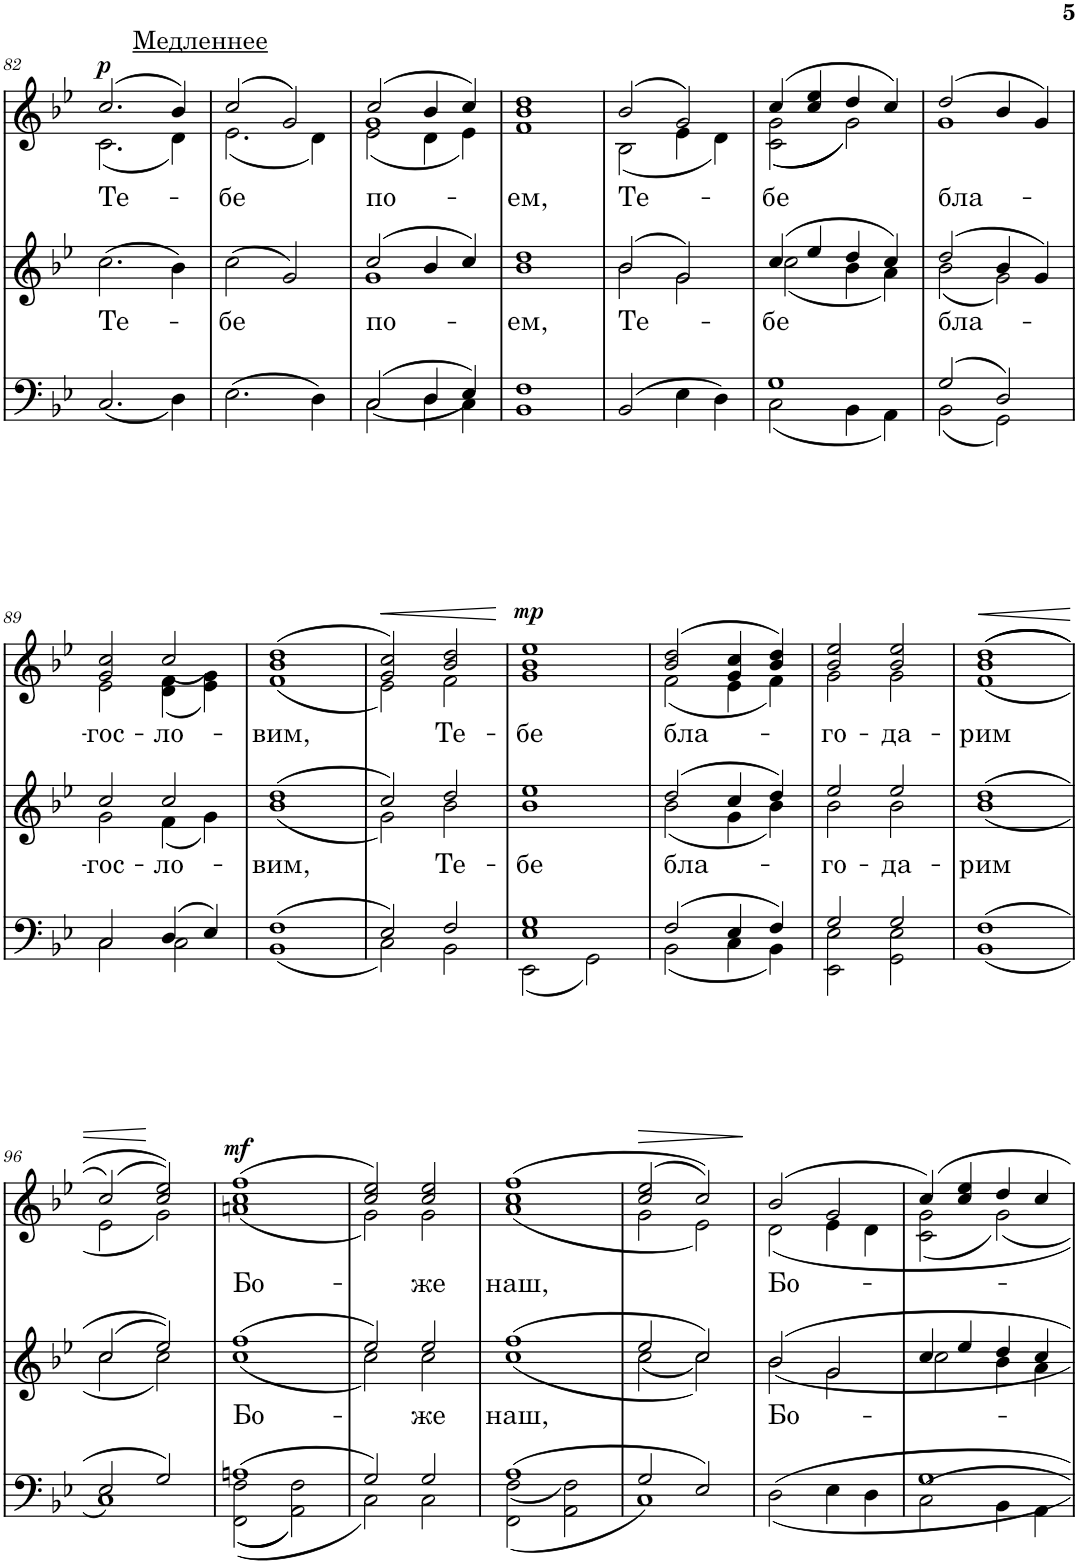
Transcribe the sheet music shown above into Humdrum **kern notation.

**kern	**kern	**text	**kern	**text	**dynam
*part3	*part2	*part2	*part1	*part1	*part1
*staff3	*staff2	*staff2	*staff1	*staff1	*staff1
*I"Б1 Б2	*I"T1 T2	*	*I"C1 C2 A	*	*
!!LO:PB:g=z
*clefF4	*clefG2	*	*clefG2	*	*
*k[b-e-]	*k[b-e-]	*	*k[b-e-]	*	*
*M2/2	*M2/2	*	*M2/2	*	*
*met(c|)	*met(c|)	*	*met(c|)	*	*
=82	=82	=82	=82	=82	=82
!	!	!	!LO:TX:a:t=Медленнее	!	!
!	!	!LO:LY:b	!	!LO:LY:b	!LO:DY:a
*	*	*	*^	*	*
(<2.C/	(2.cc\	Те-	(2.cc/	(2.c\	Те-	p
4D\)	4b-\)	.	4b-/)	4d\)	.	.
=83	=83	=83	=83	=83	=83	=83
!	!	!LO:LY:b	!	!	!LO:LY:b	!
(2.E-\	(2cc\	бе	(2cc/	(2.e-\	бе	.
.	2g/)	.	2g/)	.	.	.
4D\)	.	.	.	4d\)	.	.
=84	=84	=84	=84	=84	=84	=84
*^	*	*	*	*	*	*
!	!	!	!LO:LY:b	!	!	!LO:LY:b	!
*	*	*^	*	*	*^	*	*
((<2C/	2C\	(2cc/	1g	по-	(2cc/	(2e-\	1g	по-	.
4D/	4D\	4b-/	.	.	4b-/	4d\	.	.	.
4E-/))	4C\	4cc/)	.	.	4cc/)	4e-\)	.	.	.
*	*	*	*	*	*	*v	*v	*	*
=85	=85	=85	=85	=85	=85	=85	=85	=85
!	!	!	!	!LO:LY:b	!	!	!LO:LY:b	!
1F	1BB-	1dd	1b-	ем,	1b- 1dd	1f	ем,	.
=86	=86	=86	=86	=86	=86	=86	=86	=86
!	!	!	!	!LO:LY:b	!	!	!LO:LY:b	!
*v	*v	*	*	*	*	*	*	*
(2BB-/	(2b-/	2b-\	Те-	(2b-/	(2B-\	Те-	.
4E-\	2g/)	2g\	.	2g/)	4e-\	.	.
4D\)	.	.	.	.	4d\)	.	.
=87	=87	=87	=87	=87	=87	=87	=87
*^	*	*	*	*	*	*	*
!	!	!	!	!LO:LY:b	!	!	!LO:LY:b	!
1G	(2C\	(4cc/	(2cc\	бе	(4cc/	((2c\ 2g\	бе	.
.	.	4ee-/	.	.	4cc/ 4ee-/	.	.	.
.	4BB-\	4dd/	4b-\	.	4dd/	2g\))	.	.
.	4AA\)	4cc/)	4a\)	.	4cc/)	.	.	.
=88	=88	=88	=88	=88	=88	=88	=88	=88
!	!	!	!	!LO:LY:b	!	!	!LO:LY:b	!
(2G/	(2BB-\	(2dd/	(2b-\	бла-	(2dd/	1g	бла-	.
2D/)	2GG\)	4b-/	2g\)	.	4b-/	.	.	.
.	.	4g/)	.	.	4g/)	.	.	.
!!LO:LB:g=z	!!
=89	=89	=89	=89	=89	=89	=89	=89	=89
!	!	!	!	!LO:LY:b	!	!	!LO:LY:b	!
2C/	2C\	2cc/	2g\	гос-	2g/ 2cc/	2e-\	гос-	.
!	!	!	!	!LO:LY:b	!	!	!LO:LY:b	!
(4D/	2C\	2cc/	(4f\	-ло-	2cc/	((4d\ 4f\	-ло-	.
4E-/)	.	.	4g\)	.	.	4e-\ 4g\))	.	.
=90	=90	=90	=90	=90	=90	=90	=90	=90
!	!	!	!	!LO:LY:b	!	!	!LO:LY:b	!
(1F	(1BB-	(1dd	(1b-	-вим,	(1b- 1dd	(1f	-вим,	.
=91	=91	=91	=91	=91	=91	=91	=91	=91
!	!	!	!	!	!	!	!	!LO:HP:b
2E-/)	2C\)	2cc/)	2g\)	.	2g/ 2cc/)	2e-\)	.	<
!	!	!	!	!LO:LY:b	!	!	!LO:LY:b	!
2F/	2BB-\	2dd/	2b-\	Те-	2b-/ 2dd/	2f\	Те-	.
*v	*v	*	*	*	*v	*v	*	*
*	*v	*v	*	*	*	*
.	.	.	.	.	[
=92	=92	=92	=92	=92	=92
*^	*	*	*	*	*
*	*^	*	*	*	*	*
!	!	!	!	!LO:LY:b	!	!LO:LY:b	!LO:DY:a
*	*	*	*^	*	*^	*	*
1G	1E-	(2EE-\	1ee-	1b-	-бе	1b- 1ee-	1g	-бе	mp
.	.	2GG\)	.	.	.	.	.	.	.
=93	=93	=93	=93	=93	=93	=93	=93	=93	=93
!	!	!	!	!	!LO:LY:b	!	!	!LO:LY:b	!
*	*v	*v	*	*	*	*	*	*	*
(2F/	(2BB-\	(2dd/	(2b-\	бла-	(2b-/ 2dd/	(2f\	бла-	.
4E-/	4C\	4cc/	4g\	.	4g/ 4cc/	4e-\	.	.
4F/)	4BB-\)	4dd/)	4b-\)	.	4b-/ 4dd/)	4f\)	.	.
=94	=94	=94	=94	=94	=94	=94	=94	=94
!	!	!	!	!LO:LY:b	!	!	!LO:LY:b	!
2G/	2EE-\ 2E-\	2ee-/	2b-\	го-	2b-/ 2ee-/	2g\	го-	.
!	!	!	!	!LO:LY:b	!	!	!LO:LY:b	!
2G/	2GG\ 2E-\	2ee-/	2b-\	-да-	2b-/ 2ee-/	2g\	-да-	.
=95	=95	=95	=95	=95	=95	=95	=95	=95
!	!	!	!	!LO:LY:b	!	!	!LO:LY:b	!LO:HP:b
(1F	(1BB-	(1dd	(1b-	-рим	((1b- 1dd	(1f	-рим	<
!!LO:LB:g=z	!!
=96	=96	=96	=96	=96	=96	=96	=96	=96
2E-/	1C)	(2cc/	2cc\	.	(2cc/)	2e-\	.	.
2G/)	.	2ee-/))	2cc\)	.	2cc/ 2ee-/))	2g\)	.	[
=97	=97	=97	=97	=97	=97	=97	=97	=97
!	!	!	!	!LO:LY:b	!	!	!LO:LY:b	!LO:DY:a
(1An	(((2FF\ 2F\	(1ff	(1cc	Бо-	(1cc 1ff	(1an	Бо-	mf
.	2AA\ 2F\))	.	.	.	.	.	.	.
=98	=98	=98	=98	=98	=98	=98	=98	=98
2G/)	2C\)	2ee-/)	2cc\)	.	2cc/ 2ee-/)	2g\)	.	.
!	!	!	!	!LO:LY:b	!	!	!LO:LY:b	!
2G/	2C\	2ee-/	2cc\	же	2cc/ 2ee-/	2g\	же	.
=99	=99	=99	=99	=99	=99	=99	=99	=99
!	!	!	!	!LO:LY:b	!	!	!LO:LY:b	!
(1A	((2FF\ 2F\	(1ff	(1cc	наш,	(1cc 1ff	(1a	наш,	.
.	2AA\ 2F\)	.	.	.	.	.	.	.
=100	=100	=100	=100	=100	=100	=100	=100	=100
!	!	!	!	!	!	!	!	!LO:HP:b
2G/	1C)	2ee-/	(2cc\	.	(2cc/ 2ee-/	2g\	.	>
2E-/)	.	2cc/)	2cc\))	.	2cc/))	2e-\)	.	.
*v	*v	*	*	*	*v	*v	*	*
*	*v	*v	*	*	*	*
.	.	.	.	.	]
=101	=101	=101	=101	=101	=101
!	!	!LO:LY:b	!	!LO:LY:b	!
*	*^	*	*^	*	*
2D\	2b-/	2b-\	Бо-	(2b-/	2d\	Бо-	.
4E-\	2g/	2g\	.	2g/	4e-\	.	.
4D\	.	.	.	.	4d\	.	.
=102	=102	=102	=102	=102	=102	=102	=102
*^	*	*	*	*	*	*	*
1G	2C\	4cc/	2cc\	.	4cc/)	(2c\ 2g\	.	.
.	.	4ee-/	.	.	4cc/ 4ee-/	.	.	.
.	4BB-\	4dd/	4b-\	.	4dd/	2g\)	.	.
.	4AA\	4cc/	4a\	.	4cc/	.	.	.
*v	*v	*	*	*	*v	*v	*	*
*	*v	*v	*	*	*	*
=	=	=	=	=	=
*-	*-	*-	*-	*-	*-
